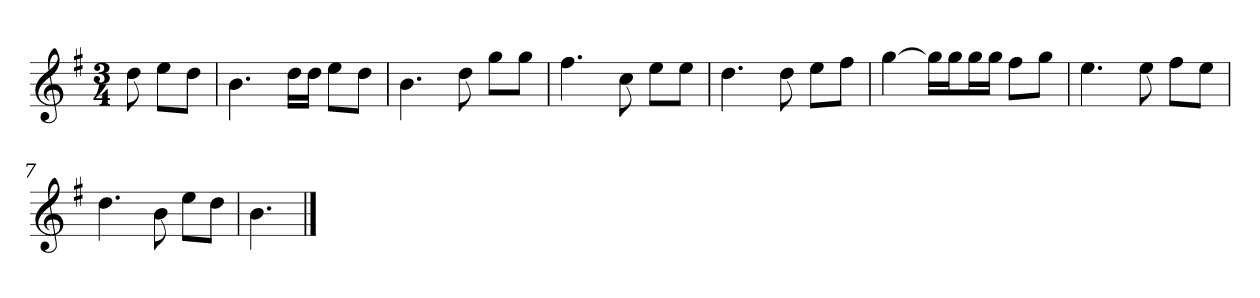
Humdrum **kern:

**kern
*part1
*staff1
*k[f#]
*M3/4
*MM120
=
8dd
8eeL
8ddJ
=1
4.b
16ddLL
16ddJJ
8eeL
8ddJ
=2
4.b
8dd
8ggL
8ggJ
=3
4.ff#
8cc
8eeL
8eeJ
=4
4.dd
8dd
8eeL
8ff#J
=5
[4gg
16ggLL]
16ggJ
16ggL
16ggJJ
8ff#L
8ggJ
=6
4.ee
8ee
8ff#L
8eeJ
=7
4.dd
8b
8eeL
8ddJ
=8
4.b
==
*-
